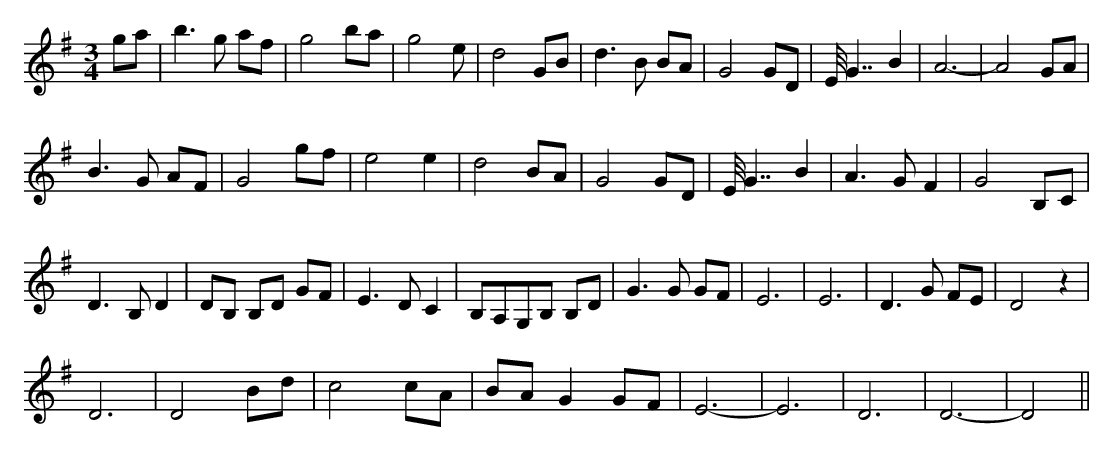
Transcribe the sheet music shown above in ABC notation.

X:1
M:3/4
K:G
ga|b3g af|g4 ba|g4 e|d4 GB|d3B BA|G4 GD|E<<G2 B2|A6-|A4 GA|
B3G AF|G4 gf|e4 e2|d4 BA|G4 GD|E<<G2 B2|A3G F2|G4 B,C|
D3B, D2|DB, B,D GF|E3D C2|B,A,G,B, B,D|G3G GF|E6|E6|D3G FE|D4 z2|
D6|D4 Bd|c4 cA|BA G2 GF|E6-|E6|D6|D6-|D4||
